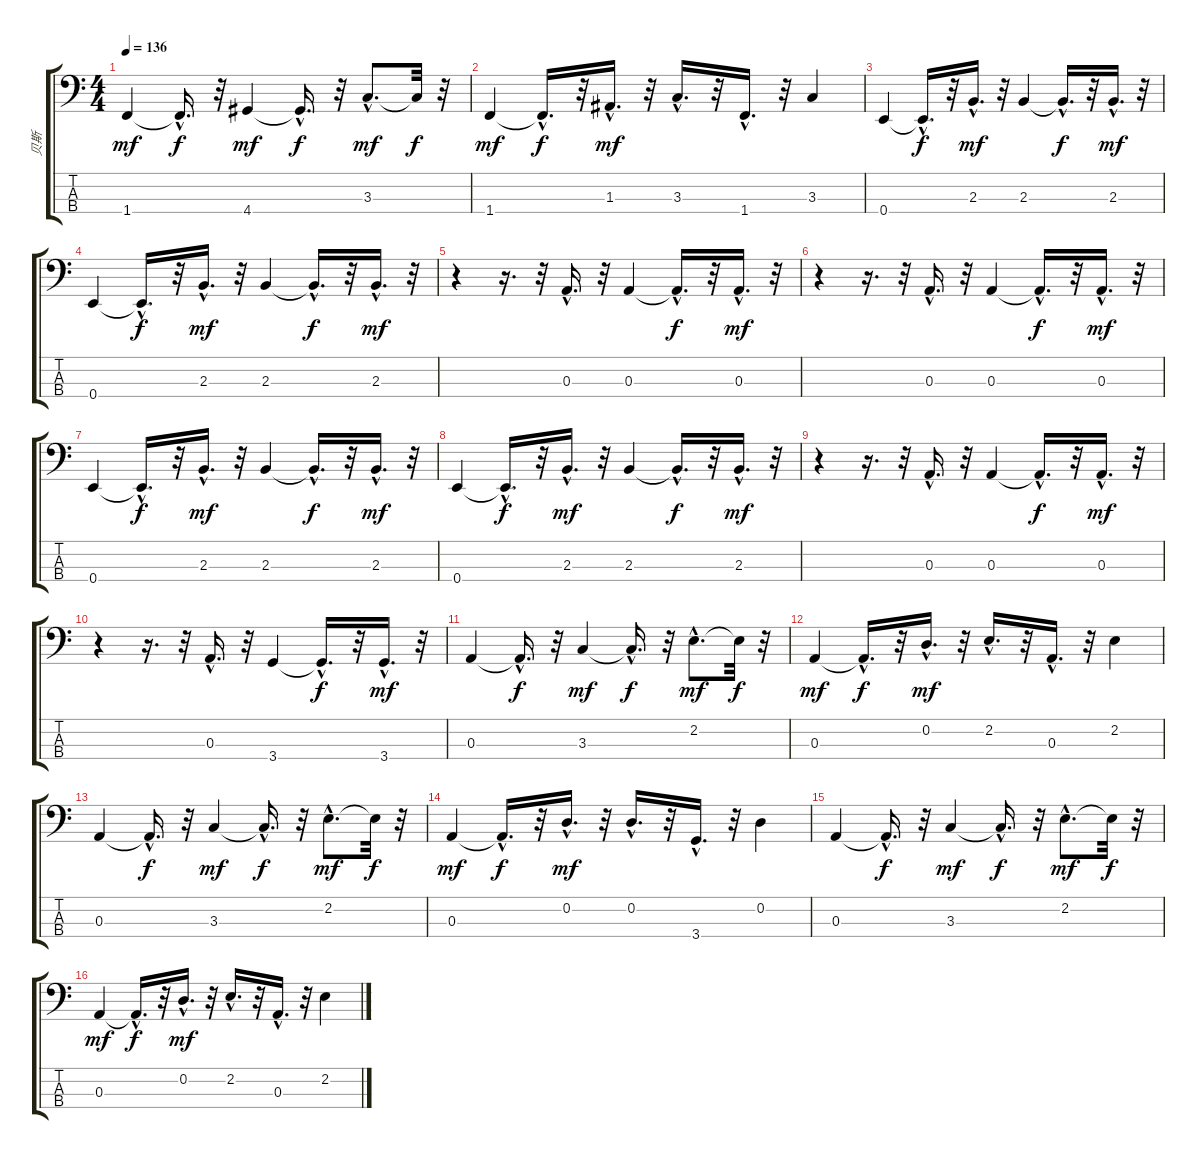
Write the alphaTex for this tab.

\track ("贝斯" "贝斯") {instrument electricbasspick}
\staff {score tabs}
\tuning (G2 D2 A1 E1) {hide}
\ts (4 4)
\tempo 136
\clef f4
\ks c
1.4.4{dy mf} 1.4{hac t}.16{d dy f} r.32 4.4.4{dy mf} 4.4{hac t}.16{d dy f} r.32 3.3{hac}.8{d dy mf} 3.3{t}.32{dy f} r.32 |
1.4.4{dy mf} 1.4{hac t}.16{d dy f} r.32 1.3{hac}.16{d dy mf} r.32 3.3{hac}.16{d} r.32 1.4{hac}.16{d} r.32 3.3.4 |
0.4.4 0.4{hac t}.16{d dy f} r.32 2.3{hac}.16{d dy mf} r.32 2.3.4 2.3{hac t}.16{d dy f} r.32 2.3{hac}.16{d dy mf} r.32 |
0.4.4 0.4{hac t}.16{d dy f} r.32 2.3{hac}.16{d dy mf} r.32 2.3.4 2.3{hac t}.16{d dy f} r.32 2.3{hac}.16{d dy mf} r.32 |
r.4 r.16{d} r.32 0.3{hac}.16{d} r.32 0.3.4 0.3{hac t}.16{d dy f} r.32 0.3{hac}.16{d dy mf} r.32 |
r.4 r.16{d} r.32 0.3{hac}.16{d} r.32 0.3.4 0.3{hac t}.16{d dy f} r.32 0.3{hac}.16{d dy mf} r.32 |
0.4.4 0.4{hac t}.16{d dy f} r.32 2.3{hac}.16{d dy mf} r.32 2.3.4 2.3{hac t}.16{d dy f} r.32 2.3{hac}.16{d dy mf} r.32 |
0.4.4 0.4{hac t}.16{d dy f} r.32 2.3{hac}.16{d dy mf} r.32 2.3.4 2.3{hac t}.16{d dy f} r.32 2.3{hac}.16{d dy mf} r.32 |
r.4 r.16{d} r.32 0.3{hac}.16{d} r.32 0.3.4 0.3{hac t}.16{d dy f} r.32 0.3{hac}.16{d dy mf} r.32 |
r.4 r.16{d} r.32 0.3{hac}.16{d} r.32 3.4.4 3.4{hac t}.16{d dy f} r.32 3.4{hac}.16{d dy mf} r.32 |
0.3.4 0.3{hac t}.16{d dy f} r.32 3.3.4{dy mf} 3.3{hac t}.16{d dy f} r.32 2.2{hac}.8{d dy mf} 2.2{t}.32{dy f} r.32 |
0.3.4{dy mf} 0.3{hac t}.16{d dy f} r.32 0.2{hac}.16{d dy mf} r.32 2.2{hac}.16{d} r.32 0.3{hac}.16{d} r.32 2.2.4 |
0.3.4 0.3{hac t}.16{d dy f} r.32 3.3.4{dy mf} 3.3{hac t}.16{d dy f} r.32 2.2{hac}.8{d dy mf} 2.2{t}.32{dy f} r.32 |
0.3.4{dy mf} 0.3{hac t}.16{d dy f} r.32 0.2{hac}.16{d dy mf} r.32 0.2{hac}.16{d} r.32 3.4{hac}.16{d} r.32 0.2.4 |
0.3.4 0.3{hac t}.16{d dy f} r.32 3.3.4{dy mf} 3.3{hac t}.16{d dy f} r.32 2.2{hac}.8{d dy mf} 2.2{t}.32{dy f} r.32 |
0.3.4{dy mf} 0.3{hac t}.16{d dy f} r.32 0.2{hac}.16{d dy mf} r.32 2.2{hac}.16{d} r.32 0.3{hac}.16{d} r.32 2.2.4
